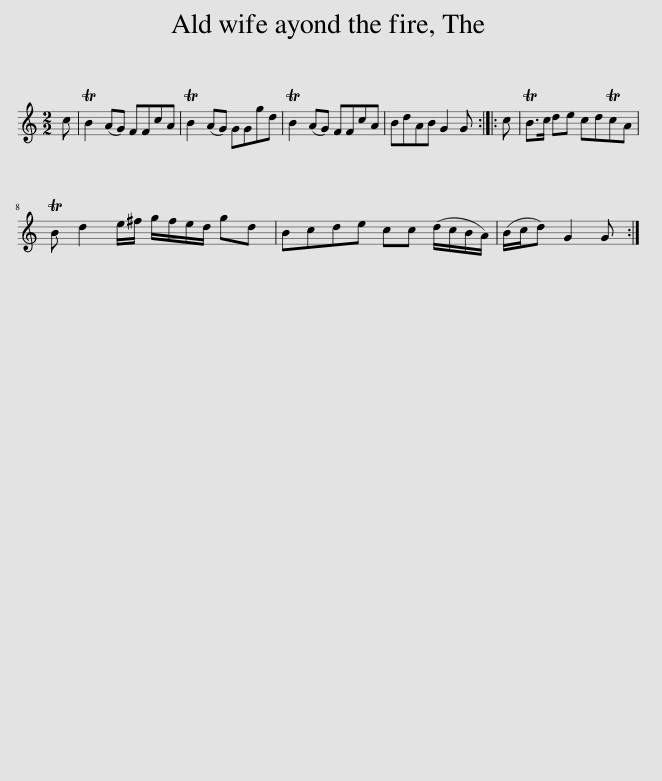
X:1
L:1/8
M:2/2
I:linebreak $
K:C
V:1 treble
V:1
 c | TB2 (AG) FFcA | TB2 (AG) GGgd | TB2 (AG) FFcA | BdAB G2 G :: %5
 c | TB>c de cdTcA |$ TB d2 e/^f/ g/f/e/d/ gd | Bcde cc (d/c/B/A/) | (B/c/d) G2 G :| %10
